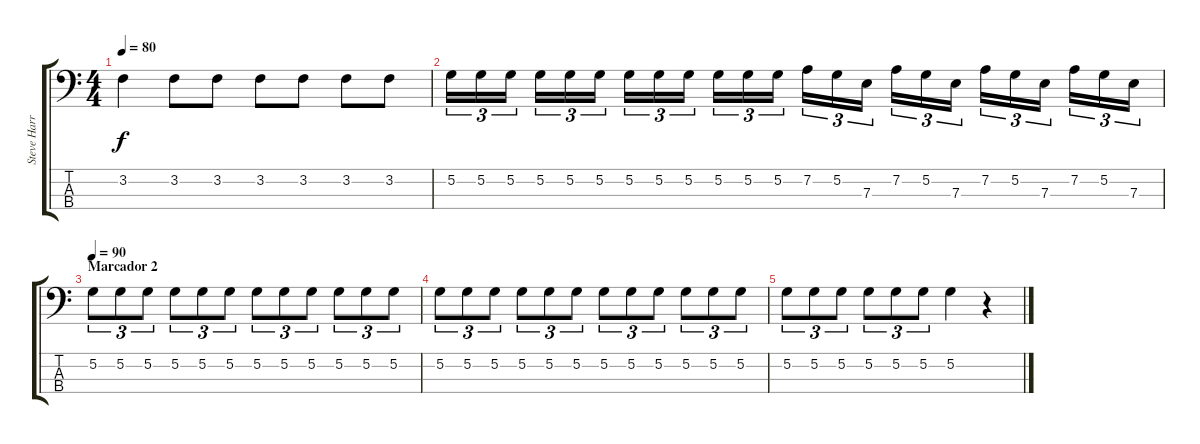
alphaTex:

\track ("Steve Harris" "Steve Harr") {instrument electricbassfinger}
\staff {score tabs}
\tuning (G2 D2 A1 E1) {hide}
\ts (4 4)
\tempo 80
\clef f4
\ks c
3.2.4{dy f} 3.2.8 3.2.8 3.2.8 3.2.8 3.2.8 3.2.8 |
5.2.16{tu (3 2)} 5.2.16{tu (3 2)} 5.2.16{tu (3 2)} 5.2.16{tu (3 2)} 5.2.16{tu (3 2)} 5.2.16{tu (3 2)} 5.2.16{tu (3 2)} 5.2.16{tu (3 2)} 5.2.16{tu (3 2)} 5.2.16{tu (3 2)} 5.2.16{tu (3 2)} 5.2.16{tu (3 2)} 7.2.16{tu (3 2)} 5.2.16{tu (3 2)} 7.3.16{tu (3 2)} 7.2.16{tu (3 2)} 5.2.16{tu (3 2)} 7.3.16{tu (3 2)} 7.2.16{tu (3 2)} 5.2.16{tu (3 2)} 7.3.16{tu (3 2)} 7.2.16{tu (3 2)} 5.2.16{tu (3 2)} 7.3.16{tu (3 2)} |
\section ("" "Marcador 2")
\tempo 90
5.2.8{tu (3 2)} 5.2.8{tu (3 2)} 5.2.8{tu (3 2)} 5.2.8{tu (3 2)} 5.2.8{tu (3 2)} 5.2.8{tu (3 2)} 5.2.8{tu (3 2)} 5.2.8{tu (3 2)} 5.2.8{tu (3 2)} 5.2.8{tu (3 2)} 5.2.8{tu (3 2)} 5.2.8{tu (3 2)} |
5.2.8{tu (3 2)} 5.2.8{tu (3 2)} 5.2.8{tu (3 2)} 5.2.8{tu (3 2)} 5.2.8{tu (3 2)} 5.2.8{tu (3 2)} 5.2.8{tu (3 2)} 5.2.8{tu (3 2)} 5.2.8{tu (3 2)} 5.2.8{tu (3 2)} 5.2.8{tu (3 2)} 5.2.8{tu (3 2)} |
5.2.8{tu (3 2)} 5.2.8{tu (3 2)} 5.2.8{tu (3 2)} 5.2.8{tu (3 2)} 5.2.8{tu (3 2)} 5.2.8{tu (3 2)} 5.2.4 r.4
